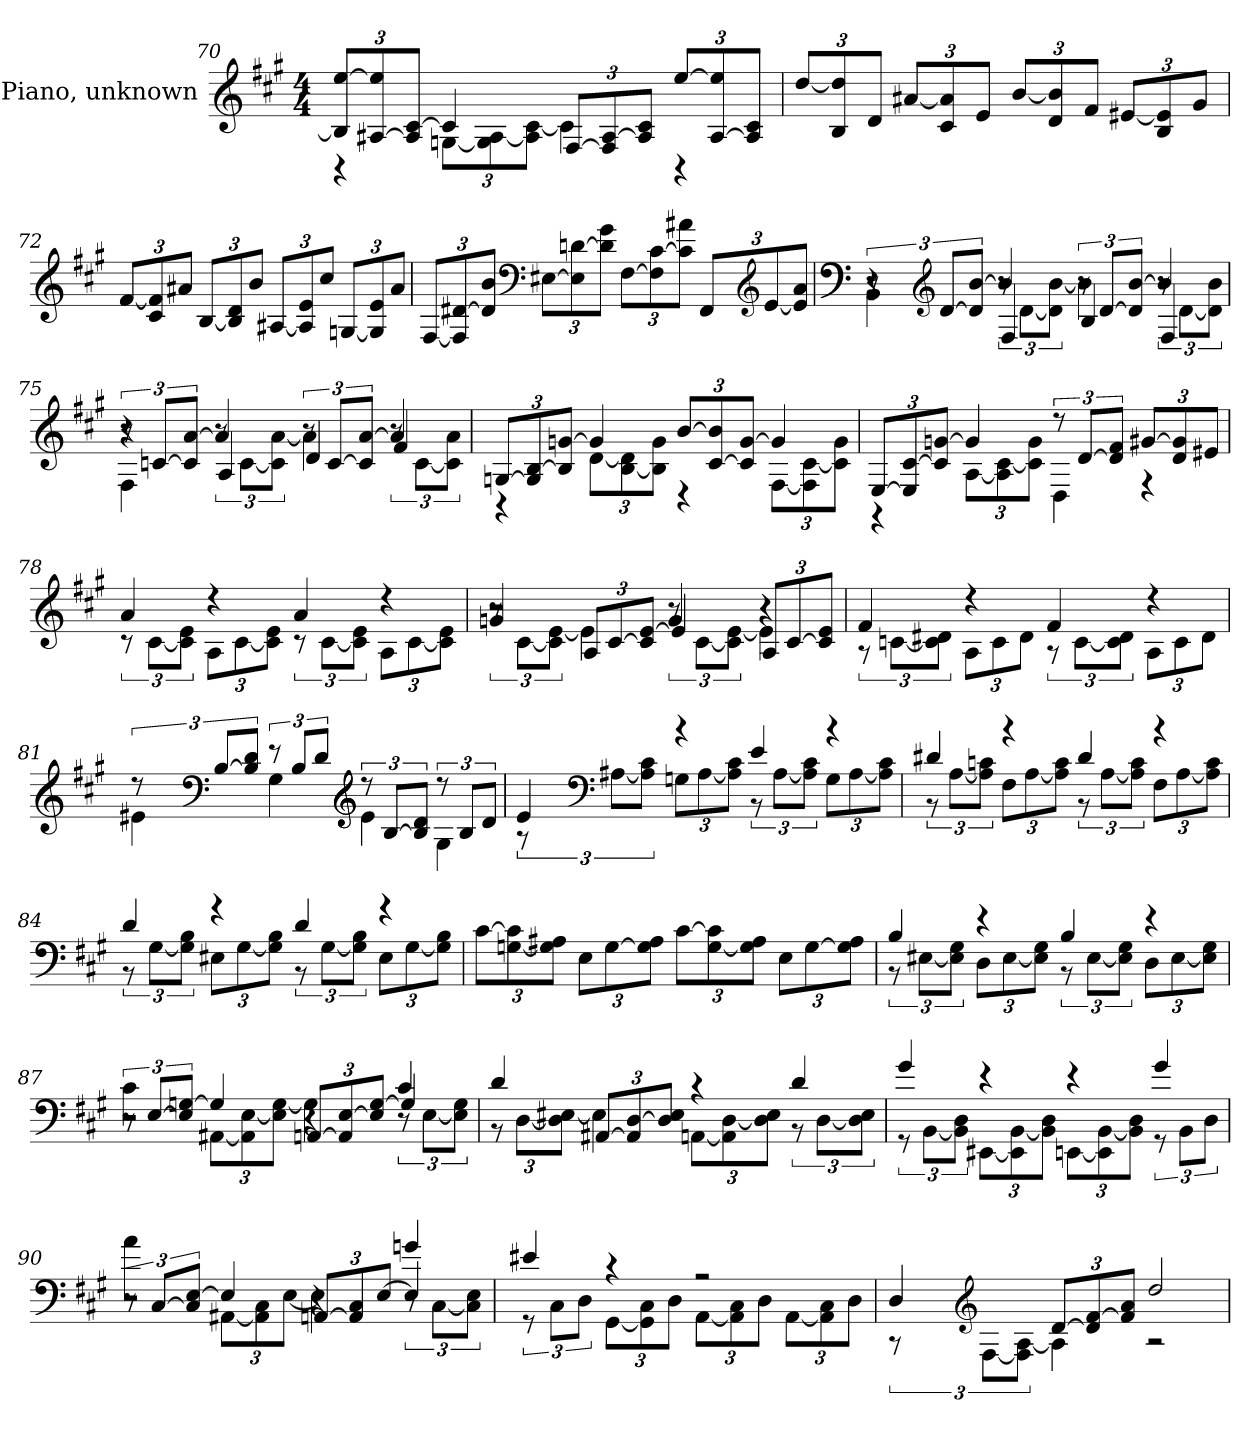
**kern
*part1
*staff1
*I"Piano, unknown
*I'Pno.
*clefG2
*k[f#c#g#]
*M4/4
*Xbrackettup
=70
*^
12B/] [12ee/L	4r
[12A#X/ 12ee/]	.
12A#/] [12c#/J	.
4c#/]	[12Gn\L
.	12G\] [12A#\
.	12A#\] [12c#\J
[12F#/L	4c#\]
12F#/] [12A#/	.
12A#/] 12c#/J	.
[12ee/L	4r
[12A#/ 12ee/]	.
12A#/] 12c#/J	.
*v	*v
!!LO:LB:g=z
=71
[12dd/L
12B/ 12dd/]
12d/J
[12a#X/L
12c#/ 12a#/]
12e/J
[12b/L
12d/ 12b/]
12f#/J
[12e#X/L
12B/ 12e#/]
12g#/J
=72
[12f#/L
12c#/ 12f#/]
12a#X/J
[12B/L
12B/] 12d/
12b/J
[12A#X/L
12A#/] 12e/
12cc#/J
[12Gn/L
12G/] 12e/
12a#/J
!!LO:LB:g=z
=73
[12F#/L
12F#/] [12d#X/
12d#/] 12b/J
*clefF4
[12E#X\L
12E#\] [12dn\
12d\] 12g#\J
[12F#\L
12F#\] [12c#\
12c#\] 12a#X\J
12FF#/L
*clefG2
[12e/
12e/] 12a#/J
=74
*clefF4
*brackettup
*^
*	*^
12r	4BB\	4r
*clefG2	*	*
[12d/L	.	.
12d/] [12b/J	.	.
4b/]	12r	4F#/
.	[12d\L	.
.	12d\] [12b\J	.
12r	4b\]	4B/
[12d/L	.	.
12d/] [12b/J	.	.
4b/]	12r	4F#/
.	[12d\L	.
.	12d\] 12b\J	.
!!LO:LB:g=z	!!	!!
=75	=75	=75
12r	4F#\	4r
[12cn/L	.	.
12c/] [12a/J	.	.
4a/]	12r	4A/
.	[12c\L	.
.	12c\] [12a\J	.
12r	4a\]	4d/
[12c/L	.	.
12c/] [12a/J	.	.
4a/]	12r	4f#/
.	[12c\L	.
.	12c\] 12a\J	.
*v	*v	*v
=76
*Xbrackettup
*^
[12Gn/L	4r
12G/] [12B/	.
12B/] [12gn/J	.
4g/]	[12d\L
.	[12B\ 12d\]
.	12B\] 12g\J
[12b/L	4r
[12c#/ 12b/]	.
12c#/] [12g/J	.
4g/]	[12F#\L
.	12F#\] [12c#\
.	12c#\] 12g\J
!!LO:LB:g=z	!!
=77	=77
[12E/L	4r
12E/] [12c#/	.
12c#/] [12gn/J	.
4g/]	[12A\L
.	12A\] [12c#\
.	12c#\] 12g\J
*brackettup	*
12r	4D\
[12d/L	.
12d/] 12f#/J	.
*Xbrackettup	*
[12g#X/L	4r
12d/ 12g#/]	.
12e#X/J	.
=78	=78
*	*brackettup
4a/	12r
.	[12c#\L
.	12c#\] 12e\J
*	*Xbrackettup
4r	12A\L
.	[12c#\
.	12c#\] 12e\J
*	*brackettup
4a/	12r
.	[12c#\L
.	12c#\] 12e\J
*	*Xbrackettup
4r	12A\L
.	[12c#\
.	12c#\] 12e\J
!!LO:LB:g=z	!!
=79	=79
*	*brackettup
*	*^
2r	12r	4gn/
.	[12c#\L	.
.	12c#\] [12e\J	.
*	*	*Xbrackettup
.	4e\]	12A/L
.	.	[12c#/
.	.	12c#/] [12e/J
*	*brackettup	*
4g/	12r	4e/]
.	[12c#\L	.
.	12c#\] [12e\J	.
*	*	*Xbrackettup
4r	4e\]	12A/L
.	.	[12c#/
.	.	12c#/] 12e/J
*	*v	*v
=80	=80
*	*brackettup
4f#/	12r
.	[12cn\L
.	12c\] 12d#X\J
*	*Xbrackettup
4r	12A\L
.	12c\
.	12d#\J
*	*brackettup
4f#/	12r
.	[12c\L
.	12c\] 12d#\J
*	*Xbrackettup
4r	12A\L
.	12c\
.	12d#\J
!!LO:LB:g=z	!!
=81	=81
*brackettup	*
12r	4e#X\
*clefF4	*
[12B/L	.
12B/] 12d/J	.
12r	4G#\
12B/L	.
12d/J	.
*clefG2	*
12r	4e#\
[12B/L	.
12B/] 12d/J	.
12r	4G#\
12B/L	.
12d/J	.
=82	=82
4e/	12r
*clefF4	*
.	[12A#X\L
.	12A#\] 12c#\J
*	*Xbrackettup
4r	12Gn\L
.	[12A#\
.	12A#\] 12c#\J
*	*brackettup
4e/	12r
.	[12A#\L
.	12A#\] 12c#\J
*	*Xbrackettup
4r	12G\L
.	[12A#\
.	12A#\] 12c#\J
!!LO:LB:g=z	!!
=83	=83
*	*brackettup
4d#X/	12r
.	[12A\L
.	12A\] 12cn\J
*	*Xbrackettup
4r	12F#\L
.	[12A\
.	12A\] 12c\J
*	*brackettup
4d#/	12r
.	[12A\L
.	12A\] 12c\J
*	*Xbrackettup
4r	12F#\L
.	[12A\
.	12A\] 12c\J
=84	=84
*	*brackettup
4d/	12r
.	[12G#\L
.	12G#\] 12B\J
*	*Xbrackettup
4r	12E#X\L
.	[12G#\
.	12G#\] 12B\J
*	*brackettup
4d/	12r
.	[12G#\L
.	12G#\] 12B\J
*	*Xbrackettup
4r	12E#\L
.	[12G#\
.	12G#\] 12B\J
*v	*v
!!LO:LB:g=z
=85
[12c#\L
[12Gn\ 12c#\]
12G\] 12A#X\J
12E\L
[12G\
12G\] 12A#\J
[12c#\L
[12G\ 12c#\]
12G\] 12A#\J
12E\L
[12G\
12G\] 12A#\J
=86
*^
*	*brackettup
4B/	12r
.	[12E#X\L
.	12E#\] 12G#\J
*	*Xbrackettup
4r	12D\L
.	[12E#\
.	12E#\] 12G#\J
*	*brackettup
4B/	12r
.	[12E#\L
.	12E#\] 12G#\J
*	*Xbrackettup
4r	12D\L
.	[12E#\
.	12E#\] 12G#\J
!!LO:LB:g=z	!!
=87	=87
*	*^
*	*	*brackettup
2r	4c#\	12r
.	.	[12E/L
.	.	12E/] [12Gn/J
*	*Xbrackettup	*
.	[12AA#X\L	4G/]
.	12AA#\] [12E\	.
.	12E\] [12G\J	.
4r	4G\]	[12AAn/L
.	.	12AA/] [12E/
.	.	12E/] [12G/J
*	*brackettup	*
4c#/	12r	4G/]
.	[12E\L	.
.	12E\] 12G\J	.
*	*v	*v
=88	=88
4d/	12r
.	[12D\L
.	12D\] [12E#X\J
*Xbrackettup	*
[12AA#X/L	4E#\]
12AA#/] [12D/	.
12D/] 12E#/J	.
4r	[12AAn\L
.	12AA\] [12D\
.	12D\] 12E#\J
*	*brackettup
4d/	12r
.	[12D\L
.	12D\] 12E#\J
!!LO:PB:g=z	!!
=89	=89
4g#/	12r
.	[12BB\L
.	12BB\] 12D\J
*	*Xbrackettup
4r	[12EE#X\L
.	12EE#\] [12BB\
.	12BB\] 12D\J
4r	[12EEn\L
.	12EE\] [12BB\
.	12BB\] 12D\J
*	*brackettup
4g#/	12r
.	12BB\L
.	12D\J
=90	=90
*	*^
2r	4a\	12r
.	.	[12C#/L
.	.	12C#/] [12E/J
*	*Xbrackettup	*
.	[12AA#X\L	4E/]
.	12AA#\] 12C#\	.
.	[12E\J	.
4r	4E\]	[12AAn/L
.	.	12AA/] 12C#/
.	.	[12E/J
*	*brackettup	*
4gn/	12r	4E/]
.	[12C#\L	.
.	12C#\] 12E\J	.
*	*v	*v
!!LO:LB:g=z
=91	=91
4e#X/	12r
.	12C#\L
.	12D\J
*	*Xbrackettup
4r	[12GG#\L
.	12GG#\] 12C#\
.	12D\J
2r	[12AA\L
.	12AA\] 12C#\
.	12D\J
.	[12AA\L
.	12AA\] 12C#\
.	12D\J
=92	=92
*	*brackettup
4D/	12r
*clefG2	*
.	[12F#\L
.	12F#\] [12A\J
*Xbrackettup	*
[12d/L	4A\]
12d/] [12f#/	.
12f#/] 12a/J	.
2dd/	2r
*v	*v
=
*-
